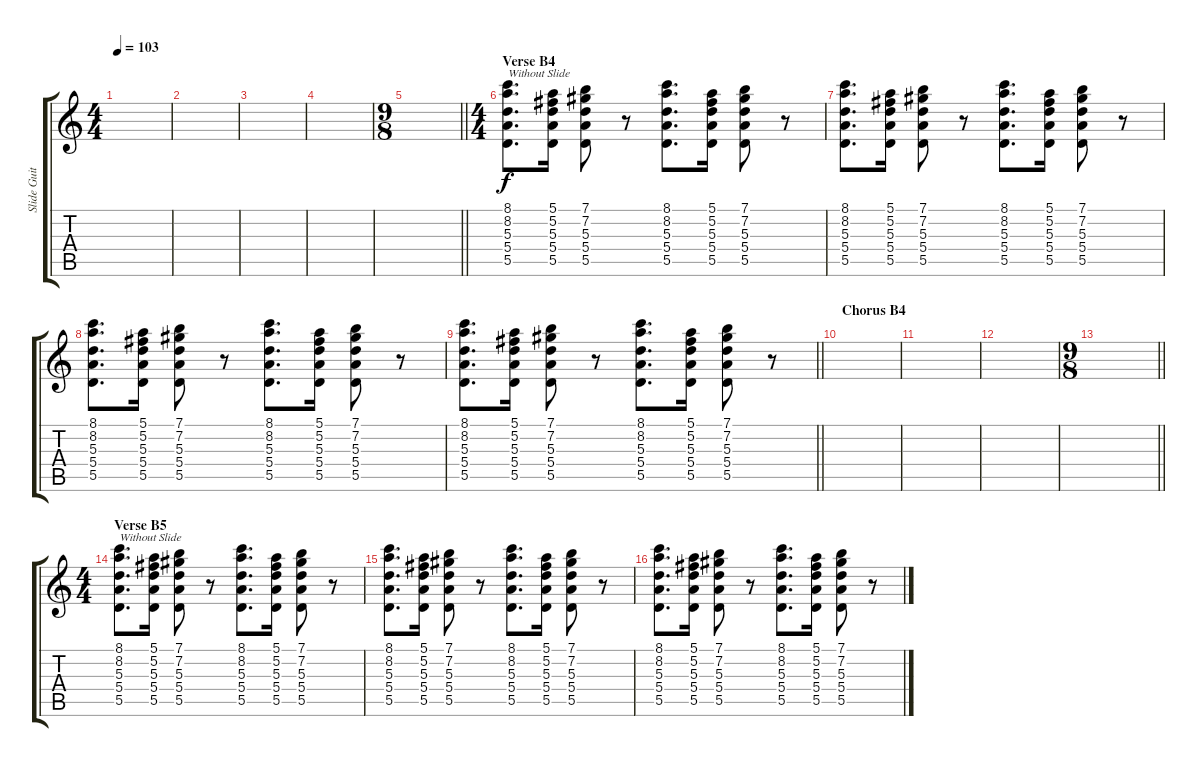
\track ("Slide Guitar R" "Slide Guit") {instrument distortionguitar}
\staff {score tabs}
\tuning (E4 Db4 A3 E3 A2 E2) {hide}
\ts (4 4)
\tempo 103
\clef g2
\ks c
|
|
|
|
\ts (9 8)
\barLineRight lightlight
|
\ts (4 4)
\section ("" "Verse B4")
(8.1 8.2 5.3 5.4 5.5).8{d txt "Without Slide"} (5.1 5.2 5.3 5.4 5.5).16 (7.1 7.2 5.3 5.4 5.5).8 r.8 (8.1 8.2 5.3 5.4 5.5).8{d} (5.1 5.2 5.3 5.4 5.5).16 (7.1 7.2 5.3 5.4 5.5).8 r.8 |
(8.1 8.2 5.3 5.4 5.5).8{d} (5.1 5.2 5.3 5.4 5.5).16 (7.1 7.2 5.3 5.4 5.5).8 r.8 (8.1 8.2 5.3 5.4 5.5).8{d} (5.1 5.2 5.3 5.4 5.5).16 (7.1 7.2 5.3 5.4 5.5).8 r.8 |
(8.1 8.2 5.3 5.4 5.5).8{d} (5.1 5.2 5.3 5.4 5.5).16 (7.1 7.2 5.3 5.4 5.5).8 r.8 (8.1 8.2 5.3 5.4 5.5).8{d} (5.1 5.2 5.3 5.4 5.5).16 (7.1 7.2 5.3 5.4 5.5).8 r.8 |
\barLineRight lightlight
(8.1 8.2 5.3 5.4 5.5).8{d} (5.1 5.2 5.3 5.4 5.5).16 (7.1 7.2 5.3 5.4 5.5).8 r.8 (8.1 8.2 5.3 5.4 5.5).8{d} (5.1 5.2 5.3 5.4 5.5).16 (7.1 7.2 5.3 5.4 5.5).8 r.8 |
\section ("" "Chorus B4")
|
|
|
\ts (9 8)
\barLineRight lightlight
|
\ts (4 4)
\section ("" "Verse B5")
(8.1 8.2 5.3 5.4 5.5).8{d txt "Without Slide"} (5.1 5.2 5.3 5.4 5.5).16 (7.1 7.2 5.3 5.4 5.5).8 r.8 (8.1 8.2 5.3 5.4 5.5).8{d} (5.1 5.2 5.3 5.4 5.5).16 (7.1 7.2 5.3 5.4 5.5).8 r.8 |
(8.1 8.2 5.3 5.4 5.5).8{d} (5.1 5.2 5.3 5.4 5.5).16 (7.1 7.2 5.3 5.4 5.5).8 r.8 (8.1 8.2 5.3 5.4 5.5).8{d} (5.1 5.2 5.3 5.4 5.5).16 (7.1 7.2 5.3 5.4 5.5).8 r.8 |
(8.1 8.2 5.3 5.4 5.5).8{d} (5.1 5.2 5.3 5.4 5.5).16 (7.1 7.2 5.3 5.4 5.5).8 r.8 (8.1 8.2 5.3 5.4 5.5).8{d} (5.1 5.2 5.3 5.4 5.5).16 (7.1 7.2 5.3 5.4 5.5).8 r.8
